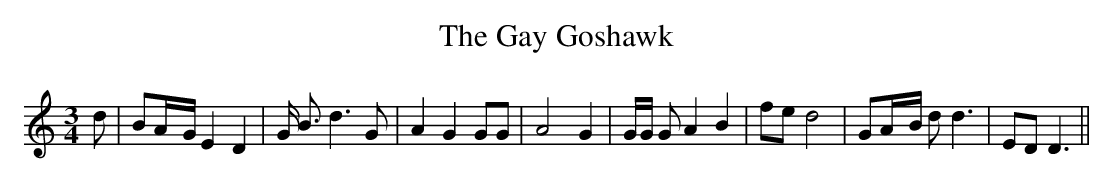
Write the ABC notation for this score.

X:1
T:The Gay Goshawk
M:3/4
L:1/8
K:C
 d| BA/2-G/2 E2 D2| G/2 B3/2 d3 G| A2 G2 GG| A4 G2| G/2G/2 G A2 B2|\
 fe d4| GA/2-B/2 d d3| ED D3||
